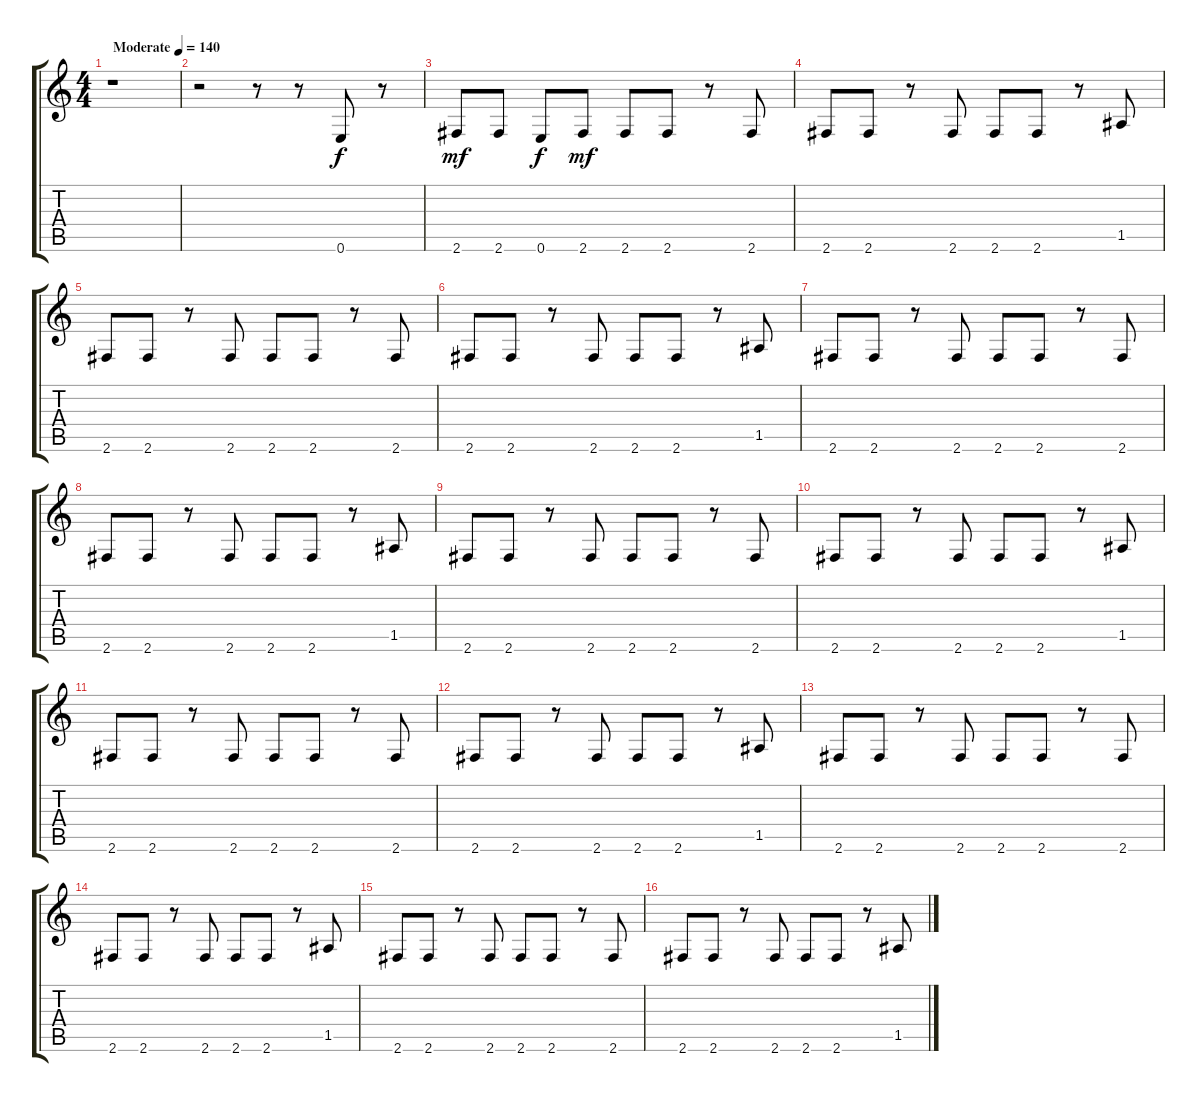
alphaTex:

\track "" {instrument acousticguitarsteel}
\staff {score tabs}
\tuning (E4 B3 G3 D3 A2 E2) {hide}
\ts (4 4)
\tempo (140 "Moderate")
\clef g2
\ks c
r.1{dy f instrument acousticguitarsteel} |
r.2 r.8 r.8 0.6.8 r.8 |
2.6.8{dy mf} 2.6.8 0.6.8{dy f} 2.6.8{dy mf} 2.6.8 2.6.8 r.8 2.6.8 |
2.6.8 2.6.8 r.8 2.6.8 2.6.8 2.6.8 r.8 1.5.8 |
2.6.8 2.6.8 r.8 2.6.8 2.6.8 2.6.8 r.8 2.6.8 |
2.6.8 2.6.8 r.8 2.6.8 2.6.8 2.6.8 r.8 1.5.8 |
2.6.8 2.6.8 r.8 2.6.8 2.6.8 2.6.8 r.8 2.6.8 |
2.6.8 2.6.8 r.8 2.6.8 2.6.8 2.6.8 r.8 1.5.8 |
2.6.8 2.6.8 r.8 2.6.8 2.6.8 2.6.8 r.8 2.6.8 |
2.6.8 2.6.8 r.8 2.6.8 2.6.8 2.6.8 r.8 1.5.8 |
2.6.8 2.6.8 r.8 2.6.8 2.6.8 2.6.8 r.8 2.6.8 |
2.6.8 2.6.8 r.8 2.6.8 2.6.8 2.6.8 r.8 1.5.8 |
2.6.8 2.6.8 r.8 2.6.8 2.6.8 2.6.8 r.8 2.6.8 |
2.6.8 2.6.8 r.8 2.6.8 2.6.8 2.6.8 r.8 1.5.8 |
2.6.8 2.6.8 r.8 2.6.8 2.6.8 2.6.8 r.8 2.6.8 |
2.6.8 2.6.8 r.8 2.6.8 2.6.8 2.6.8 r.8 1.5.8
